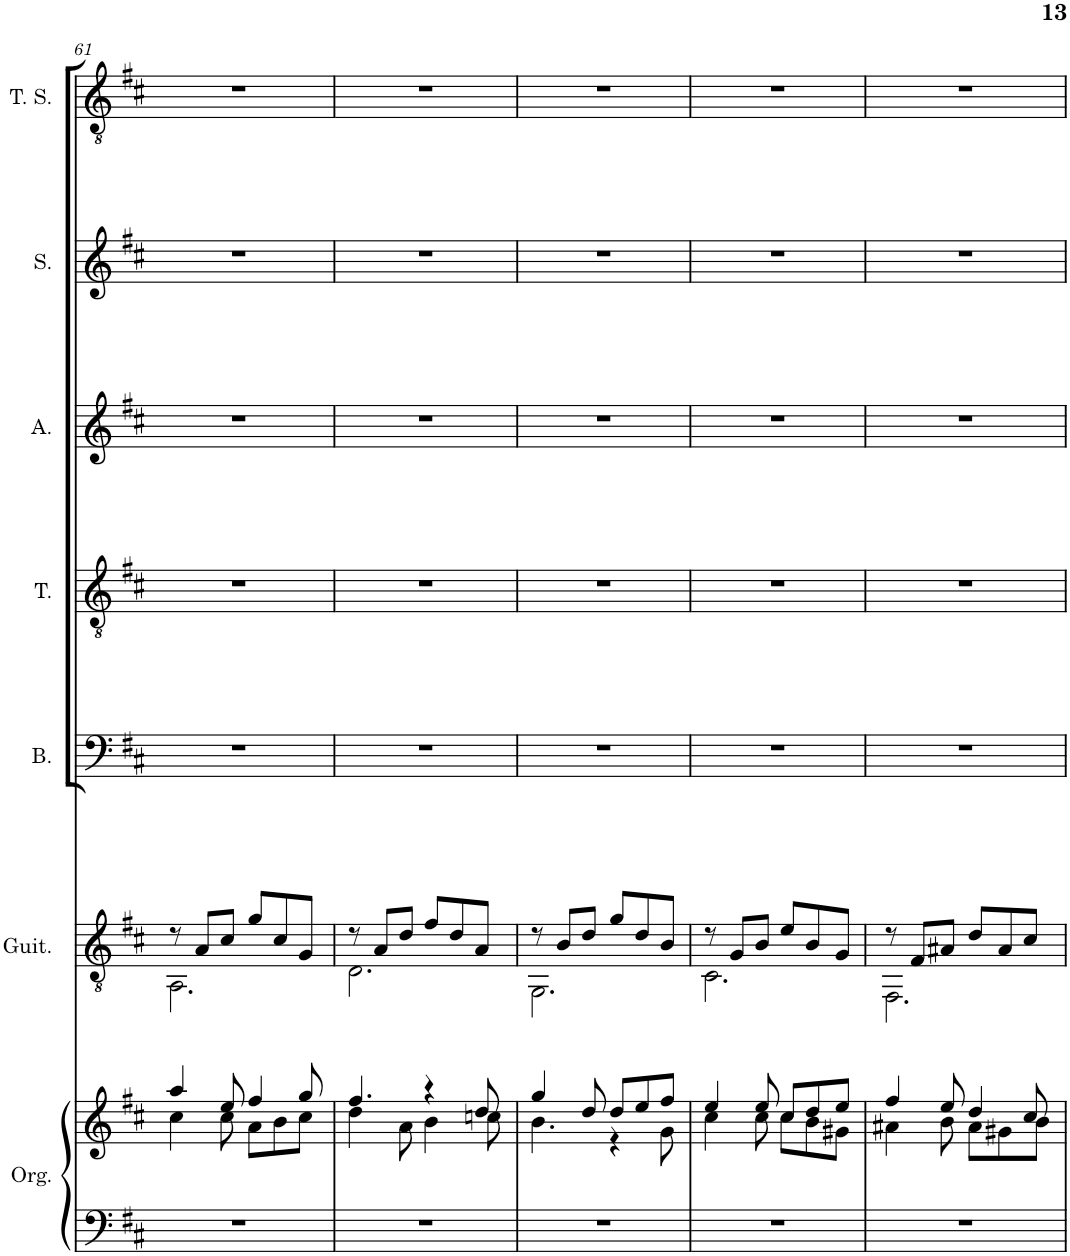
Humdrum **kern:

**kern	**kern	**kern	**kern	**kern	**kern	**kern	**kern
*part7	*part7	*part6	*part5	*part4	*part3	*part2	*part1
*staff8	*staff7	*staff6	*staff5	*staff4	*staff3	*staff2	*staff1
*I"Órgano	*	*I"Guitarra acústica	*I"Bajo	*I"Tenor	*I"Alto	*I"Soprano	*I"Tenor Solista
*	*	*I'Guit.	*I'B.	*I'T.	*I'A.	*I'S.	*I'T. S.
!!LO:PB:g=z
*clefF4	*clefG2	*clefGv2	*clefF4	*clefGv2	*clefG2	*clefG2	*clefGv2
*k[f#c#]	*k[f#c#]	*k[f#c#]	*k[f#c#]	*k[f#c#]	*k[f#c#]	*k[f#c#]	*k[f#c#]
*M6/8	*M6/8	*M6/8	*M6/8	*M6/8	*M6/8	*M6/8	*M6/8
=61	=61	=61	=61	=61	=61	=61	=61
*	*^	*^	*	*	*	*	*
2.r	4aa/	4cc#\	8r	2.AA\	2.r	2.r	2.r	2.r	2.r
.	.	.	8A/L	.	.	.	.	.	.
.	8ee/	8cc#\	8c#/J	.	.	.	.	.	.
.	4ff#/	8a\L	8g/L	.	.	.	.	.	.
.	.	8b\	8c#/	.	.	.	.	.	.
.	8gg/	8cc#\J	8G/J	.	.	.	.	.	.
=62	=62	=62	=62	=62	=62	=62	=62	=62	=62
2.r	4.ff#/	4dd\	8r	2.D\	2.r	2.r	2.r	2.r	2.r
.	.	.	8A/L	.	.	.	.	.	.
.	.	8a\	8d/J	.	.	.	.	.	.
.	4r	4b\	8f#/L	.	.	.	.	.	.
.	.	.	8d/	.	.	.	.	.	.
.	8dd/	8ccn\	8A/J	.	.	.	.	.	.
=63	=63	=63	=63	=63	=63	=63	=63	=63	=63
2.r	4gg/	4.b\	8r	2.GG\	2.r	2.r	2.r	2.r	2.r
.	.	.	8B/L	.	.	.	.	.	.
.	8dd/	.	8d/J	.	.	.	.	.	.
.	8dd/L	4r	8g/L	.	.	.	.	.	.
.	8ee/	.	8d/	.	.	.	.	.	.
.	8ff#/J	8g\	8B/J	.	.	.	.	.	.
=64	=64	=64	=64	=64	=64	=64	=64	=64	=64
2.r	4ee/	4cc#\	8r	2.C#\	2.r	2.r	2.r	2.r	2.r
.	.	.	8G/L	.	.	.	.	.	.
.	8ee/	8cc#\	8B/J	.	.	.	.	.	.
.	8cc#/L	8cc#\L	8e/L	.	.	.	.	.	.
.	8dd/	8b\	8B/	.	.	.	.	.	.
.	8ee/J	8g#X\J	8G/J	.	.	.	.	.	.
=65	=65	=65	=65	=65	=65	=65	=65	=65	=65
2.r	4ff#/	4a#X\	8r	2.FF#\	2.r	2.r	2.r	2.r	2.r
.	.	.	8F#/L	.	.	.	.	.	.
.	8ee/	8b\	8A#X/J	.	.	.	.	.	.
.	4dd/	8a#\L	8d/L	.	.	.	.	.	.
.	.	8g#X\	8A#/	.	.	.	.	.	.
.	8cc#/	8b\J	8c#/J	.	.	.	.	.	.
*	*v	*v	*	*	*	*	*	*	*
*	*	*v	*v	*	*	*	*	*
=	=	=	=	=	=	=	=
*-	*-	*-	*-	*-	*-	*-	*-
